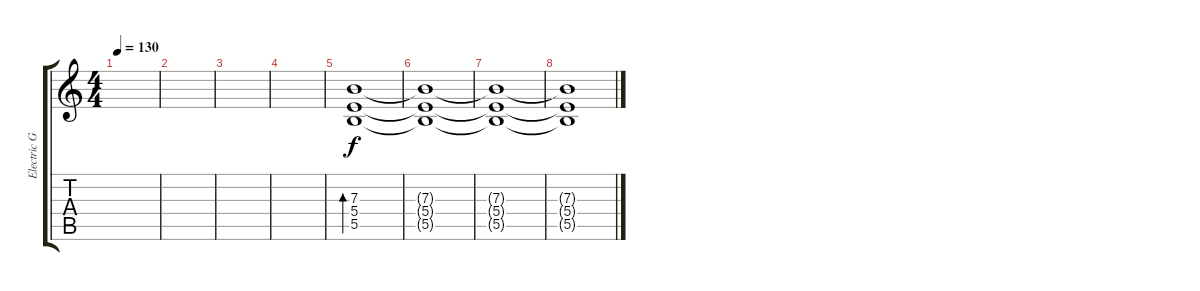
\track ("Electric Guitar" "Electric G") {instrument distortionguitar}
\staff {score tabs}
\tuning (Db4 Ab3 E3 B2 Gb2 B1) {hide}
\ts (4 4)
\tempo 130
\clef g2
\ks c
|
|
|
|
(7.3 5.4 5.5).1{bd 30} |
(7.3{t} 5.4{t} 5.5{t}).1 |
(7.3{t} 5.4{t} 5.5{t}).1 |
(7.3{t} 5.4{t} 5.5{t}).1
